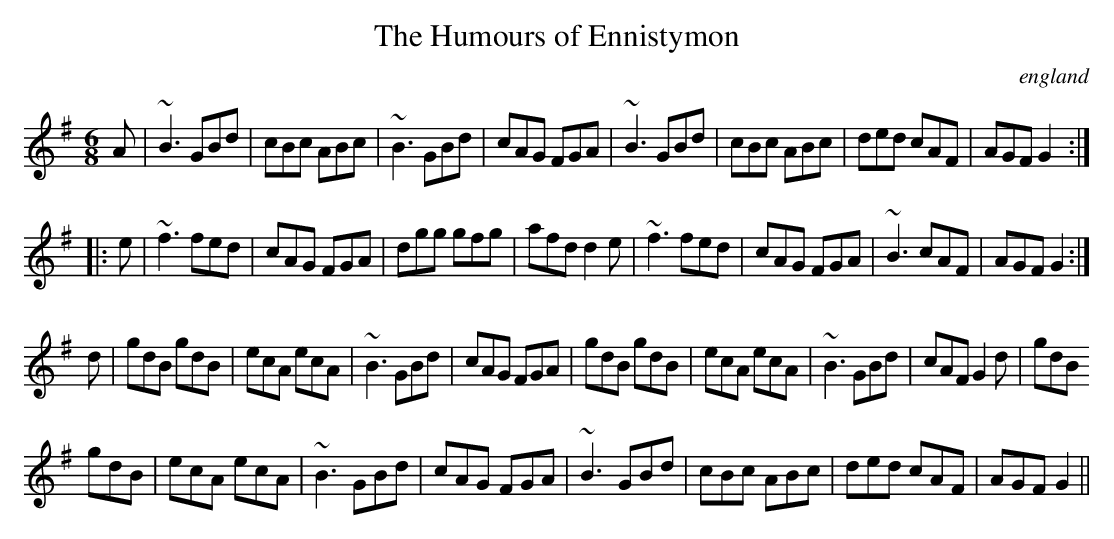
X:1
T:Humours of Ennistymon, The
O:england
M:6/8
L:1/8
K:G
A|~B3 GBd|cBc ABc|~B3 GBd|cAG FGA|~B3 GBd|cBc ABc|ded cAF|AGF G2:|
|:e|~f3 fed|cAG FGA|dgg gfg|afd d2e|~f3 fed|cAG FGA|~B3 cAF|AGF G2:|
d|gdB gdB|ecA ecA|~B3 GBd|cAG FGA|gdB gdB|ecA ecA|~B3 GBd|cAF G2d| gdB
gdB|ecA ecA|~B3 GBd|cAG FGA|~B3 GBd|cBc ABc|ded cAF|AGF G2||
